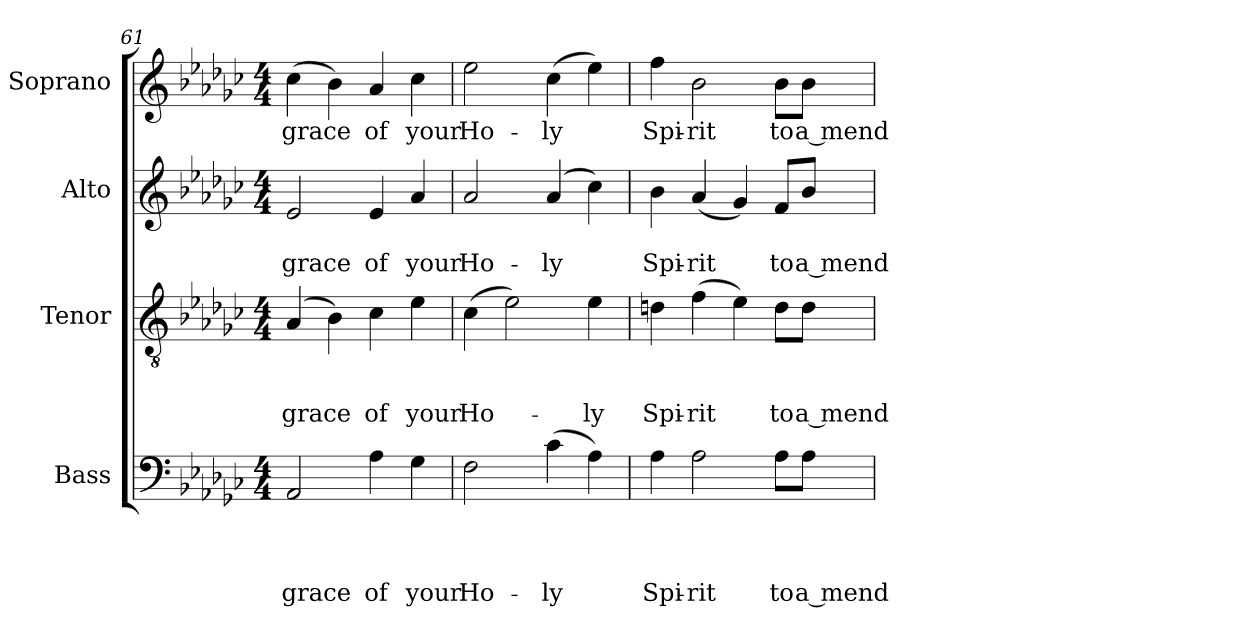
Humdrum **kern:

**kern	**text	**text	**text	**text	**kern	**text	**text	**text	**kern	**text	**text	**kern	**text
*part4	*part4	*part4	*part4	*part4	*part3	*part3	*part3	*part3	*part2	*part2	*part2	*part1	*part1
*staff4	*staff4	*staff4	*staff4	*staff4	*staff3	*staff3	*staff3	*staff3	*staff2	*staff2	*staff2	*staff1	*staff1
*I"Bass	*	*	*	*	*I"Tenor	*	*	*	*I"Alto	*	*	*I"Soprano	*
*clefF4	*	*	*	*	*clefGv2	*	*	*	*clefG2	*	*	*clefG2	*
*k[b-e-a-d-g-c-]	*	*	*	*	*k[b-e-a-d-g-c-]	*	*	*	*k[b-e-a-d-g-c-]	*	*	*k[b-e-a-d-g-c-]	*
*G-:	*	*	*	*	*G-:	*	*	*	*G-:	*	*	*G-:	*
*M4/4	*	*	*	*	*M4/4	*	*	*	*M4/4	*	*	*M4/4	*
=61	=61	=61	=61	=61	=61	=61	=61	=61	=61	=61	=61	=61	=61
!	!	!	!	!LO:LY:b	!	!	!	!LO:LY:b	!	!	!LO:LY:b	!	!LO:LY:b
2AA-/	.	.	.	grace	(4A-/	.	.	grace	2e-/	.	grace	(>4cc-\	grace
.	.	.	.	.	4B-\)	.	.	.	.	.	.	4b-\)	.
!	!	!	!	!LO:LY:b	!	!	!	!LO:LY:b	!	!	!LO:LY:b	!	!LO:LY:b
4A-\	.	.	.	of	4c-\	.	.	of	4e-/	.	of	4a-/	of
!	!	!	!	!LO:LY:b	!	!	!	!LO:LY:b	!	!	!LO:LY:b	!	!LO:LY:b
4G-\	.	.	.	your	4e-\	.	.	your	4a-/	.	your	4cc-\	your
=62	=62	=62	=62	=62	=62	=62	=62	=62	=62	=62	=62	=62	=62
!	!	!	!	!LO:LY:b	!	!	!	!LO:LY:b	!	!	!LO:LY:b	!	!LO:LY:b
2F\	.	.	.	Ho-	(>4c-\	.	.	Ho-	2a-/	.	Ho-	2ee-\	Ho-
.	.	.	.	.	2e-\)	.	.	.	.	.	.	.	.
!	!	!	!	!LO:LY:b	!	!	!	!	!	!	!LO:LY:b	!	!LO:LY:b
(>4c-\	.	.	.	-ly	.	.	.	.	(4a-/	.	-ly	(>4cc-\	-ly
!	!	!	!	!	!	!	!	!LO:LY:b	!	!	!	!	!
4A-\)	.	.	.	.	4e-\	.	.	-ly	4cc-\)	.	.	4ee-\)	.
=63	=63	=63	=63	=63	=63	=63	=63	=63	=63	=63	=63	=63	=63
!	!	!	!	!LO:LY:b	!	!	!	!LO:LY:b	!	!	!LO:LY:b	!	!LO:LY:b
4A-\	.	.	.	Spi-	4dn\	.	.	Spi-	4b-\	.	Spi-	4ff\	Spi-
!	!	!	!	!LO:LY:b:rj	!	!	!	!LO:LY:b:rj	!	!	!LO:LY:b:rj	!	!LO:LY:b:rj
2A-\	.	.	.	-rit	(>4f\	.	.	-rit	(<4a-/	.	-rit	2b-\	-rit
.	.	.	.	.	4e-\)	.	.	.	4g-/)	.	.	.	.
!	!	!	!	!LO:LY:b	!	!	!	!LO:LY:b	!	!	!LO:LY:b	!	!LO:LY:b
8A-\L	.	.	.	to	8d\L	.	.	to	8f/L	.	to	8b-\L	to
!	!	!	!	!LO:LY:b	!	!	!	!LO:LY:b	!	!	!LO:LY:b	!	!LO:LY:b
8A-\J	.	.	.	a mend	8d\J	.	.	a mend	8b-/J	.	a mend	8b-\J	a mend
=	=	=	=	=	=	=	=	=	=	=	=	=	=
*-	*-	*-	*-	*-	*-	*-	*-	*-	*-	*-	*-	*-	*-
